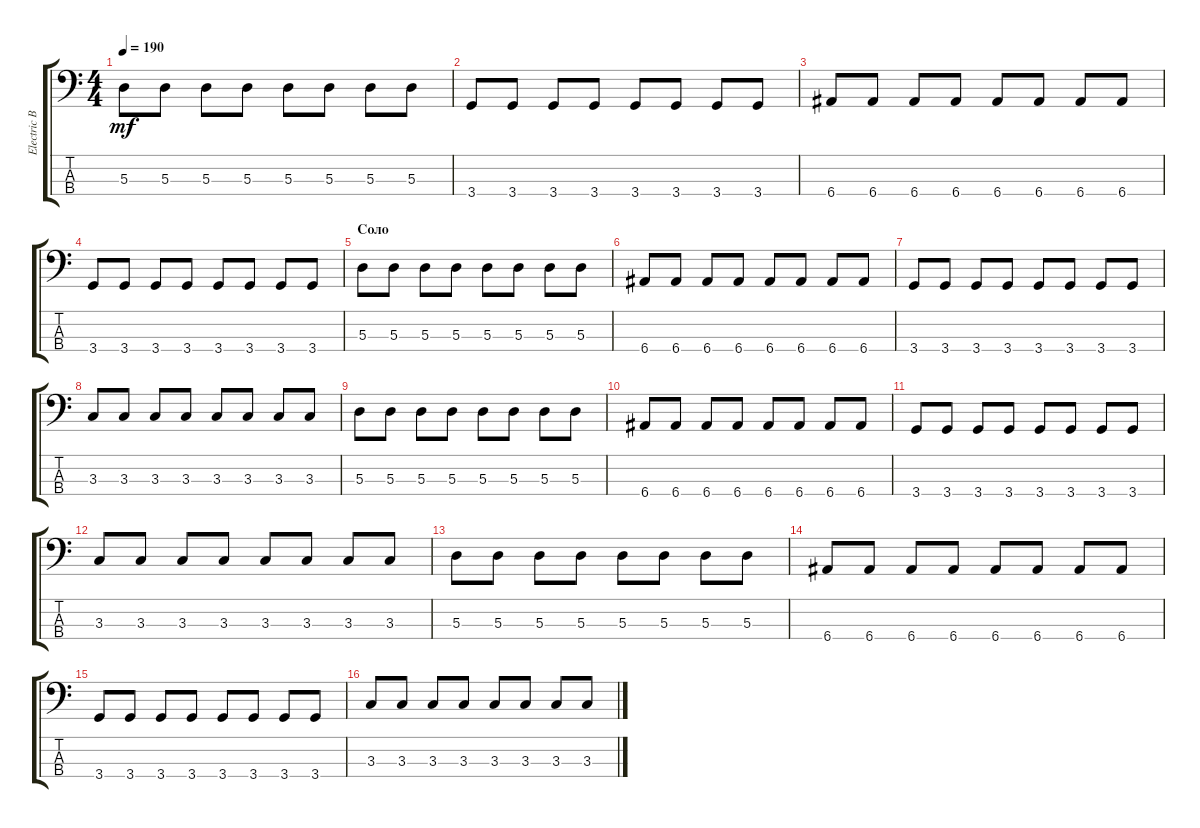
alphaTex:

\track ("Electric Bass" "Electric B") {instrument electricbassfinger}
\staff {score tabs}
\tuning (G2 D2 A1 E1) {hide}
\ts (4 4)
\tempo 190
\clef f4
\ks c
5.3.8{dy mf} 5.3.8 5.3.8 5.3.8 5.3.8 5.3.8 5.3.8 5.3.8 |
3.4.8 3.4.8 3.4.8 3.4.8 3.4.8 3.4.8 3.4.8 3.4.8 |
6.4.8 6.4.8 6.4.8 6.4.8 6.4.8 6.4.8 6.4.8 6.4.8 |
3.4.8 3.4.8 3.4.8 3.4.8 3.4.8 3.4.8 3.4.8 3.4.8 |
\section ("" "Соло")
5.3.8 5.3.8 5.3.8 5.3.8 5.3.8 5.3.8 5.3.8 5.3.8 |
6.4.8 6.4.8 6.4.8 6.4.8 6.4.8 6.4.8 6.4.8 6.4.8 |
3.4.8 3.4.8 3.4.8 3.4.8 3.4.8 3.4.8 3.4.8 3.4.8 |
3.3.8 3.3.8 3.3.8 3.3.8 3.3.8 3.3.8 3.3.8 3.3.8 |
5.3.8 5.3.8 5.3.8 5.3.8 5.3.8 5.3.8 5.3.8 5.3.8 |
6.4.8 6.4.8 6.4.8 6.4.8 6.4.8 6.4.8 6.4.8 6.4.8 |
3.4.8 3.4.8 3.4.8 3.4.8 3.4.8 3.4.8 3.4.8 3.4.8 |
3.3.8 3.3.8 3.3.8 3.3.8 3.3.8 3.3.8 3.3.8 3.3.8 |
5.3.8 5.3.8 5.3.8 5.3.8 5.3.8 5.3.8 5.3.8 5.3.8 |
6.4.8 6.4.8 6.4.8 6.4.8 6.4.8 6.4.8 6.4.8 6.4.8 |
3.4.8 3.4.8 3.4.8 3.4.8 3.4.8 3.4.8 3.4.8 3.4.8 |
3.3.8 3.3.8 3.3.8 3.3.8 3.3.8 3.3.8 3.3.8 3.3.8
